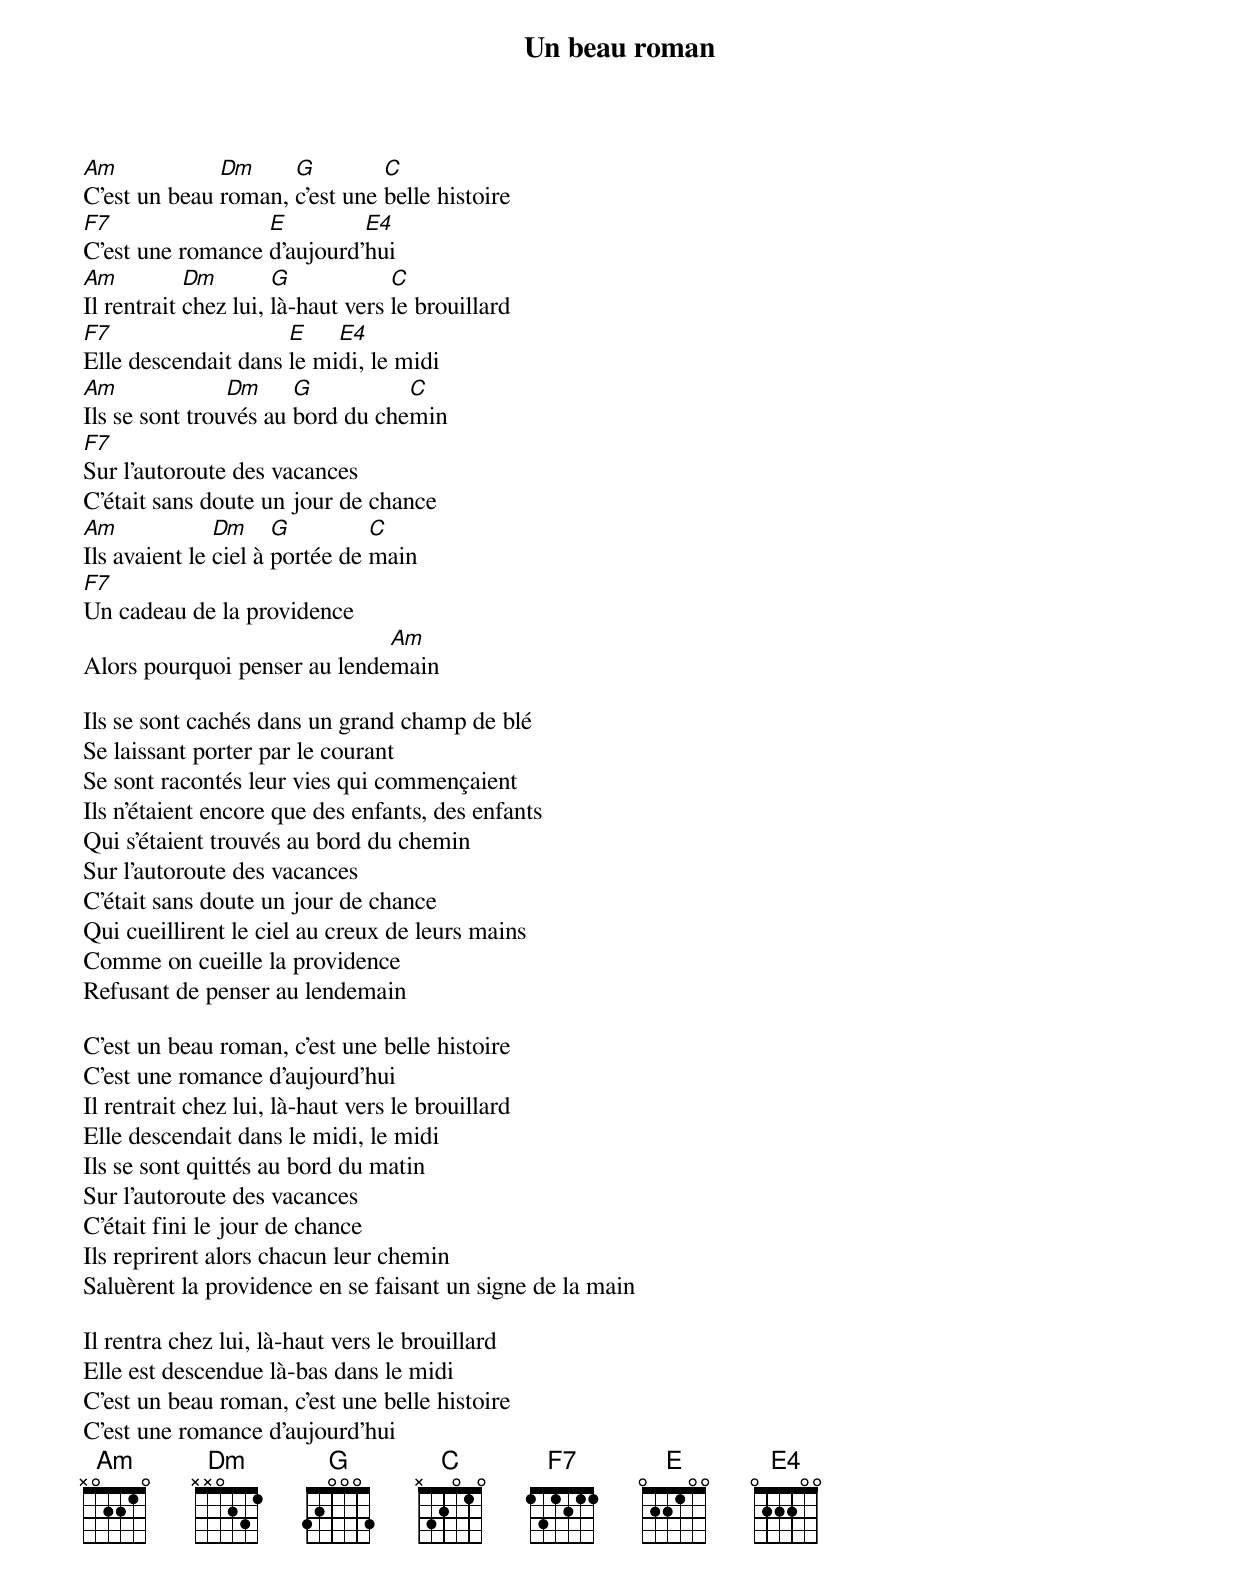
{title: Un beau roman}
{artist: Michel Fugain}
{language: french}
{columns: 1}

[Am]C'est un beau [Dm]roman, [G]c'est une [C]belle histoire
[F7]C'est une romance [E]d'aujourd'[E4]hui
[Am]Il rentrait [Dm]chez lui, [G]là-haut vers [C]le brouillard
[F7]Elle descendait dans [E]le mi[E4]di, le midi
[Am]Ils se sont trou[Dm]vés au [G]bord du che[C]min
[F7]Sur l'autoroute des vacances
C'était sans doute un jour de chance
[Am]Ils avaient le [Dm]ciel à [G]portée de [C]main
[F7]Un cadeau de la providence
Alors pourquoi penser au lende[Am]main

Ils se sont cachés dans un grand champ de blé
Se laissant porter par le courant
Se sont racontés leur vies qui commençaient
Ils n'étaient encore que des enfants, des enfants
Qui s'étaient trouvés au bord du chemin
Sur l'autoroute des vacances
C'était sans doute un jour de chance
Qui cueillirent le ciel au creux de leurs mains
Comme on cueille la providence
Refusant de penser au lendemain

C'est un beau roman, c'est une belle histoire
C'est une romance d'aujourd'hui
Il rentrait chez lui, là-haut vers le brouillard
Elle descendait dans le midi, le midi
Ils se sont quittés au bord du matin
Sur l'autoroute des vacances
C'était fini le jour de chance
Ils reprirent alors chacun leur chemin
Saluèrent la providence en se faisant un signe de la main

Il rentra chez lui, là-haut vers le brouillard
Elle est descendue là-bas dans le midi
C'est un beau roman, c'est une belle histoire
C'est une romance d'aujourd'hui
